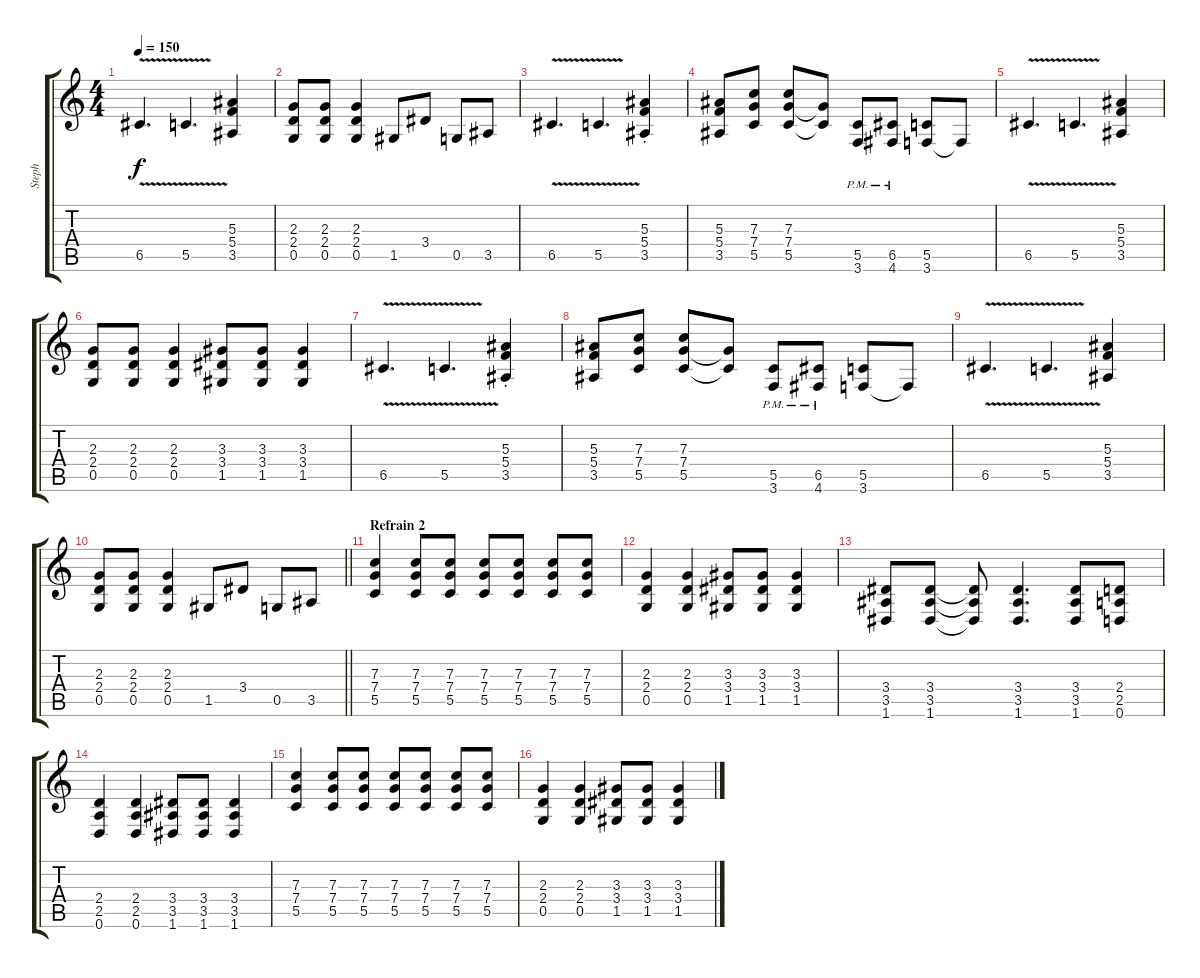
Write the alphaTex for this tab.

\track ("Steph" "Steph") {instrument distortionguitar}
\staff {score tabs}
\tuning (D4 A3 F3 C3 G2 D2) {hide}
\ts (4 4)
\tempo 150
\clef g2
\ks c
6.5{v}.4{d dy f} 5.5{v}.4{d} (5.3 5.4 3.5).4 |
(2.3 2.4 0.5).8 (2.3 2.4 0.5).8 (2.3 2.4 0.5).4 1.5.8 3.4.8 0.5.8 3.5.8 |
6.5{v}.4{d} 5.5{v}.4{d} (5.3{st} 5.4{st} 3.5{st}).4 |
(5.3 5.4 3.5).8 (7.3 7.4 5.5).8 (7.3 7.4 5.5).8 (7.4{t} 5.5{t}).8 (5.5{pm} 3.6{pm}).8 (6.5{pm} 4.6{pm}).8 (5.5 3.6).8 3.6{t}.8 |
6.5{v}.4{d} 5.5{v}.4{d} (5.3 5.4 3.5).4 |
(2.3 2.4 0.5).8 (2.3 2.4 0.5).8 (2.3 2.4 0.5).4 (3.3 3.4 1.5).8 (3.3 3.4 1.5).8 (3.3 3.4 1.5).4 |
6.5{v}.4{d} 5.5{v}.4{d} (5.3{st} 5.4{st} 3.5{st}).4 |
(5.3 5.4 3.5).8 (7.3 7.4 5.5).8 (7.3 7.4 5.5).8 (7.4{t} 5.5{t}).8 (5.5{pm} 3.6{pm}).8 (6.5{pm} 4.6{pm}).8 (5.5 3.6).8 3.6{t}.8 |
6.5{v}.4{d} 5.5{v}.4{d} (5.3 5.4 3.5).4 |
\barLineRight lightlight
(2.3 2.4 0.5).8 (2.3 2.4 0.5).8 (2.3 2.4 0.5).4 1.5.8 3.4.8 0.5.8 3.5.8 |
\section ("" "Refrain 2")
(7.3 7.4 5.5).4{volume 12} (7.3 7.4 5.5).8 (7.3 7.4 5.5).8 (7.3 7.4 5.5).8 (7.3 7.4 5.5).8 (7.3 7.4 5.5).8 (7.3 7.4 5.5).8 |
(2.3 2.4 0.5).4 (2.3 2.4 0.5).4 (3.3 3.4 1.5).8 (3.3 3.4 1.5).8 (3.3 3.4 1.5).4 |
(3.4 3.5 1.6).8 (3.4 3.5 1.6).8 (3.4{t} 3.5{t} 1.6{t}).8 (3.4 3.5 1.6).4{d} (3.4 3.5 1.6).8 (2.4 2.5 0.6).8 |
(2.4 2.5 0.6).4 (2.4 2.5 0.6).4 (3.4 3.5 1.6).8 (3.4 3.5 1.6).8 (3.4 3.5 1.6).4 |
(7.3 7.4 5.5).4 (7.3 7.4 5.5).8 (7.3 7.4 5.5).8 (7.3 7.4 5.5).8 (7.3 7.4 5.5).8 (7.3 7.4 5.5).8 (7.3 7.4 5.5).8 |
(2.3 2.4 0.5).4 (2.3 2.4 0.5).4 (3.3 3.4 1.5).8 (3.3 3.4 1.5).8 (3.3 3.4 1.5).4
